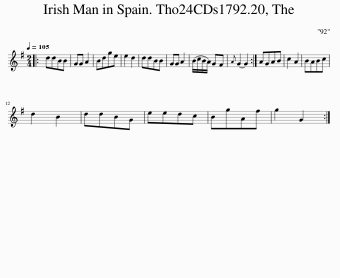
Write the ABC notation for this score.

X:1
L:1/8
Q:1/4=105
M:2/4
I:linebreak $
K:G
V:1 treble
V:1
|: ddBB | GG A2 | Bdge | e2 d2 | ddBB | %5
 GG A2 | (B/c/B/A/) GF |{A} G2- G2 :| AGAB | c2 A2 | %10
 BABc |$ d2 B2 | ddBG | eedc | BgAf | %15
 g2 G2 :| %16
